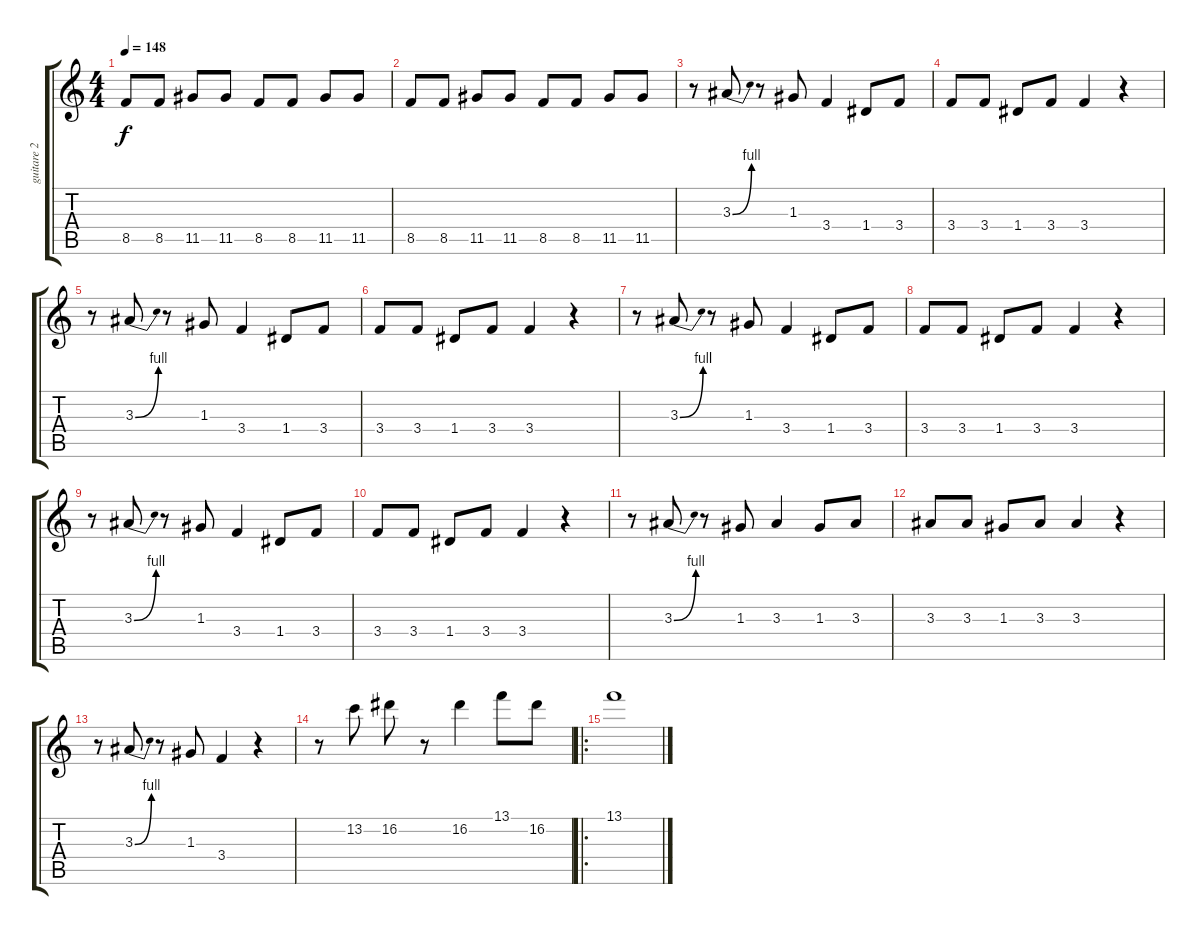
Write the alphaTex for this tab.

\track ("guitare 2" "guitare 2") {instrument distortionguitar}
\staff {score tabs}
\tuning (E4 B3 G3 D3 A2 E2) {hide}
\ts (4 4)
\tempo 148
\clef g2
\ks c
8.5.8{dy f} 8.5.8 11.5.8 11.5.8 8.5.8 8.5.8 11.5.8 11.5.8 |
8.5.8 8.5.8 11.5.8 11.5.8 8.5.8 8.5.8 11.5.8 11.5.8 |
r.8{instrument distortionguitar} 3.3{be (bend 0 0 60 4)}.8 r.8 1.3.8 3.4.4 1.4.8 3.4.8 |
3.4.8 3.4.8 1.4.8 3.4.8 3.4.4 r.4 |
r.8 3.3{be (bend 0 0 60 4)}.8 r.8 1.3.8 3.4.4 1.4.8 3.4.8 |
3.4.8 3.4.8 1.4.8 3.4.8 3.4.4 r.4 |
r.8 3.3{be (bend 0 0 60 4)}.8 r.8 1.3.8 3.4.4 1.4.8 3.4.8 |
3.4.8 3.4.8 1.4.8 3.4.8 3.4.4 r.4 |
r.8 3.3{be (bend 0 0 60 4)}.8 r.8 1.3.8 3.4.4 1.4.8 3.4.8 |
3.4.8 3.4.8 1.4.8 3.4.8 3.4.4 r.4 |
r.8 3.3{be (bend 0 0 60 4)}.8 r.8 1.3.8 3.3.4 1.3.8 3.3.8 |
3.3.8 3.3.8 1.3.8 3.3.8 3.3.4 r.4 |
r.8 3.3{be (bend 0 0 60 4)}.8 r.8 1.3.8 3.4.4 r.4 |
r.8 13.2.8 16.2.8 r.8 16.2.4 13.1.8 16.2.8 |
\ro
13.1.1
